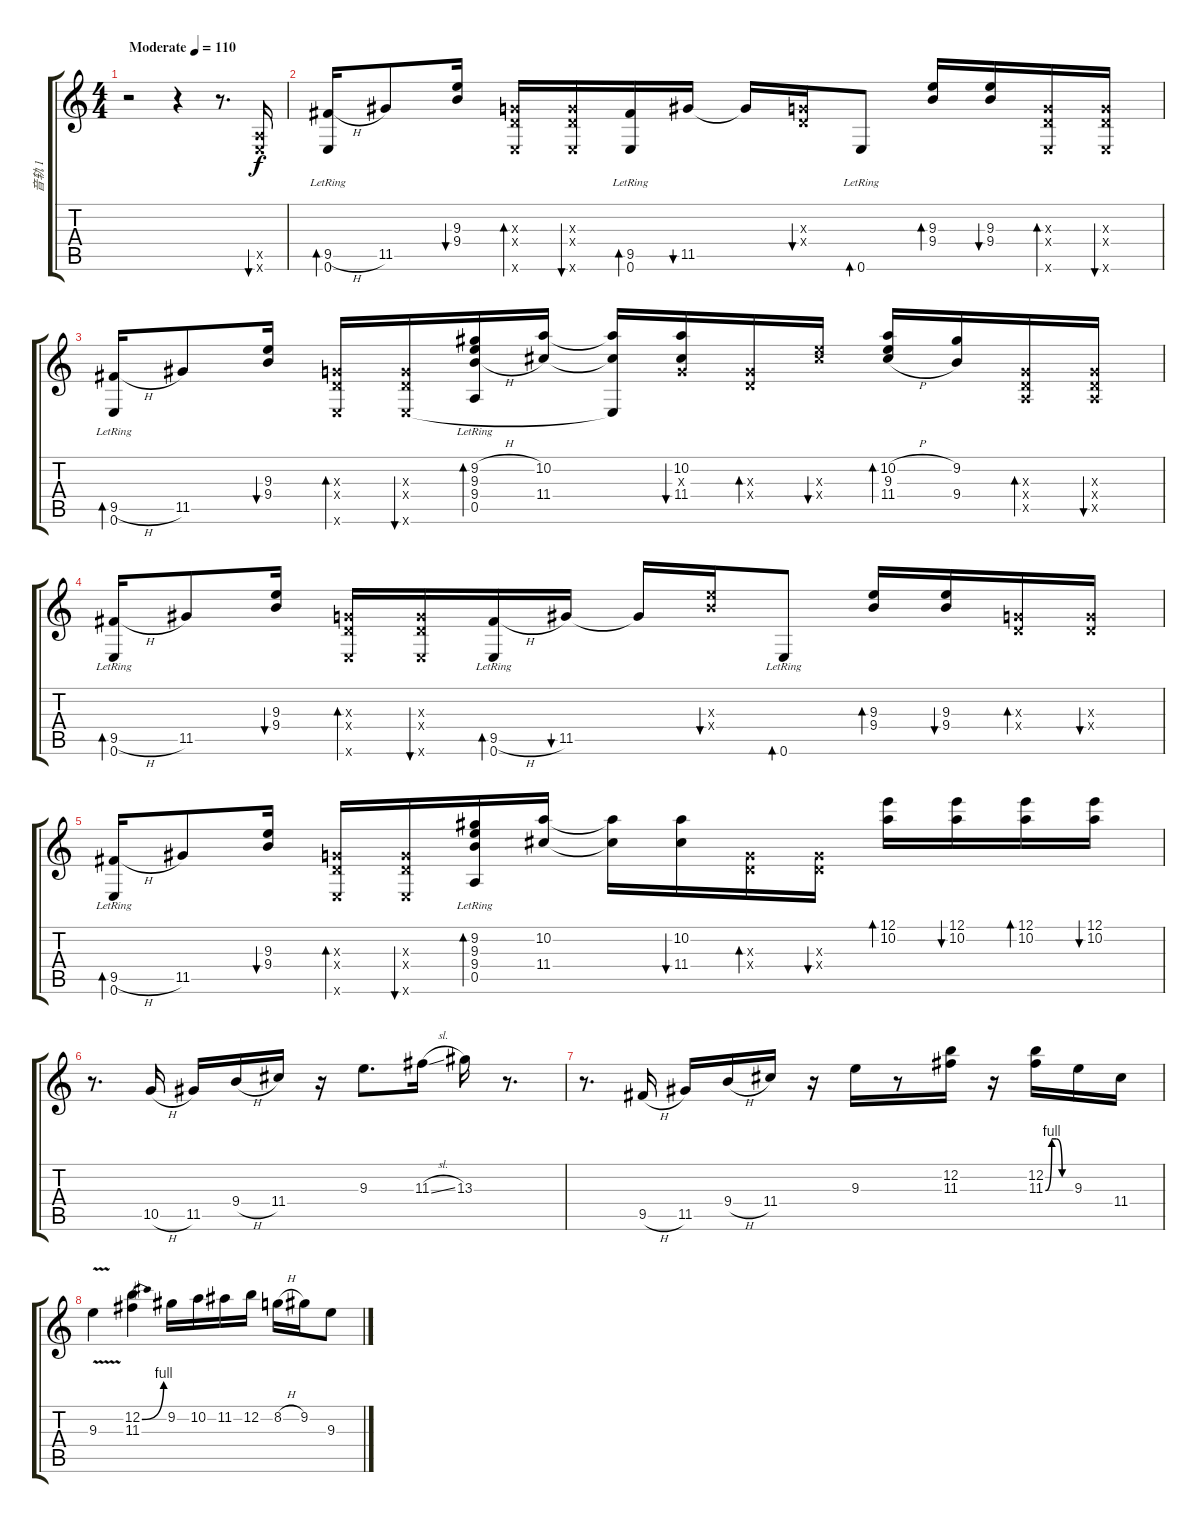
\track ("音轨 1" "音轨 1") {instrument acousticguitarsteel}
\staff {score tabs}
\tuning (E4 B3 G3 D3 A2 E2) {hide}
\ts (4 4)
\tempo (110 "Moderate")
\clef g2
\ks c
r.2{dy f instrument acousticguitarsteel} r.4 r.8{d} (0.5{x} 0.6{x}).16{bu 60} |
(9.5{h} 0.6{lr}).16{bd 60} 11.5.8 (9.3 9.4).16{bu 60} (0.3{x} 0.4{x} 0.6{x}).16{bd 60} (0.3{x} 0.4{x} 0.6{x}).16{bu 60} (9.5 0.6{lr}).16{bd 60} 11.5.16{bu 60} 11.5{t}.16 (0.3{x} 0.4{x}).16{bu 60} 0.6{lr}.8{bd 60} (9.3 9.4).16{bd 60} (9.3 9.4).16{bu 60} (0.3{x} 0.4{x} 0.6{x}).16{bd 60} (0.3{x} 0.4{x} 0.6{x}).16{bu 60} |
(9.5{h} 0.6{lr}).16{bd 60} 11.5.8 (9.3 9.4).16{bu 60} (0.3{x} 0.4{x} 0.6{x}).16{bd 60} (0.3{x} 0.4{x} 0.6{x}).16{bu 60} (9.2{h} 9.3 9.4{h} 0.5{lr}).16{bd 60} (10.2 11.4).16 (10.2{t} 11.4{t} 0.6{t}).16 (10.2 0.3{x} 11.4).16{bu 60} (0.3{x} 0.4{x}).16{bd 60} (9.3{x} 11.4{x}).16{bu 60} (10.2{h} 9.3 11.4{h}).16{bd 60} (9.2 9.4).16 (0.3{x} 0.4{x} 0.5{x}).16{bd 60} (0.3{x} 0.4{x} 0.5{x}).16{bu 60} |
(9.5{h} 0.6{lr}).16{bd 60} 11.5.8 (9.3 9.4).16{bu 60} (0.3{x} 0.4{x} 0.6{x}).16{bd 60} (0.3{x} 0.4{x} 0.6{x}).16{bu 60} (9.5{h} 0.6{lr}).16{bd 60} 11.5.16{bu 60} 11.5{t}.16 (9.3{x} 9.4{x}).16{bu 60} 0.6{lr}.8{bd 60} (9.3 9.4).16{bd 60} (9.3 9.4).16{bu 60} (0.3{x} 0.4{x}).16{bd 60} (0.3{x} 0.4{x}).16{bu 60} |
(9.5{h} 0.6{lr}).16{bd 60} 11.5.8 (9.3 9.4).16{bu 60} (0.3{x} 0.4{x} 0.6{x}).16{bd 60} (0.3{x} 0.4{x} 0.6{x}).16{bu 60} (9.2 9.3 9.4 0.5{lr}).16{bd 60} (10.2 11.4).16 (10.2{t} 11.4{t}).16 (10.2 11.4).16{bu 60} (0.3{x} 0.4{x}).16{bd 60} (0.3{x} 0.4{x}).16{bu 60} (12.1 10.2).16{bd 60} (12.1 10.2).16{bu 60} (12.1 10.2).16{bd 60} (12.1 10.2).16{bu 60} |
r.8{d} 10.5{h}.16 11.5.16 9.4{h}.16 11.4.16 r.16 9.3.8{d} 11.3{sl}.16 13.3.16 r.8{d} |
r.8{d} 9.5{h}.16 11.5.16 9.4{h}.16 11.4.16 r.16 9.3.16 r.8 (12.2 11.3).16 r.16 (12.2 11.3{be (custom 0 0 15 4 26 4 40 0 60 0)}).16 9.3.16 11.4.16 |
9.3{v}.4 (12.2{be (bend 0 0 60 4)} 11.3).4 9.2.16 10.2.16 11.2.16 12.2.16 8.2{h}.16 9.2.16 9.3.8
